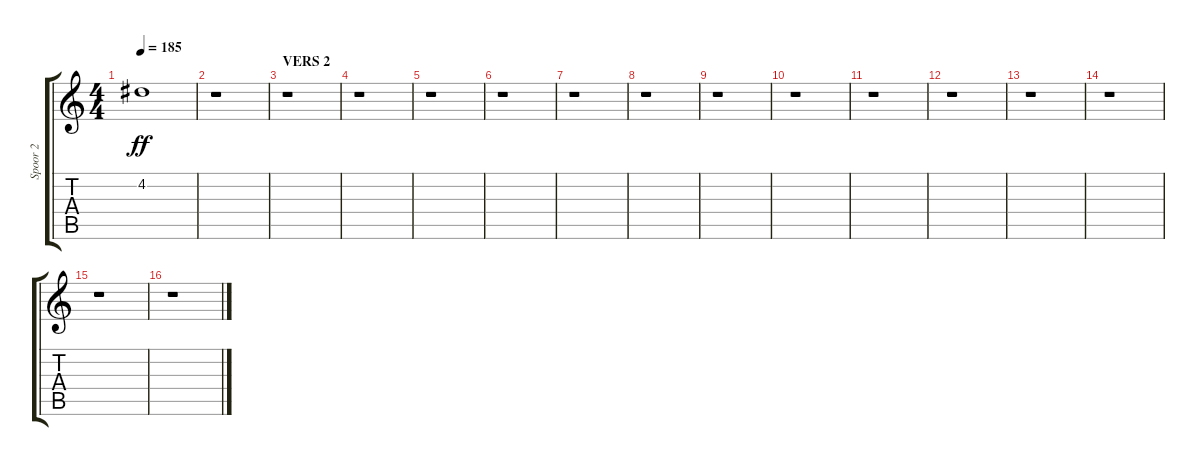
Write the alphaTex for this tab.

\track ("Spoor 2" "Spoor 2") {instrument acousticguitarnylon}
\staff {score tabs}
\tuning (E4 B3 G3 D3 A2 E2) {hide}
\ts (4 4)
\tempo 185
\clef g2
\ks c
4.2.1{dy ff} |
r.1 |
\section ("" "VERS 2")
r.1 |
r.1 |
r.1 |
r.1 |
r.1 |
r.1 |
r.1 |
r.1 |
r.1 |
r.1 |
r.1 |
r.1 |
r.1 |
r.1
